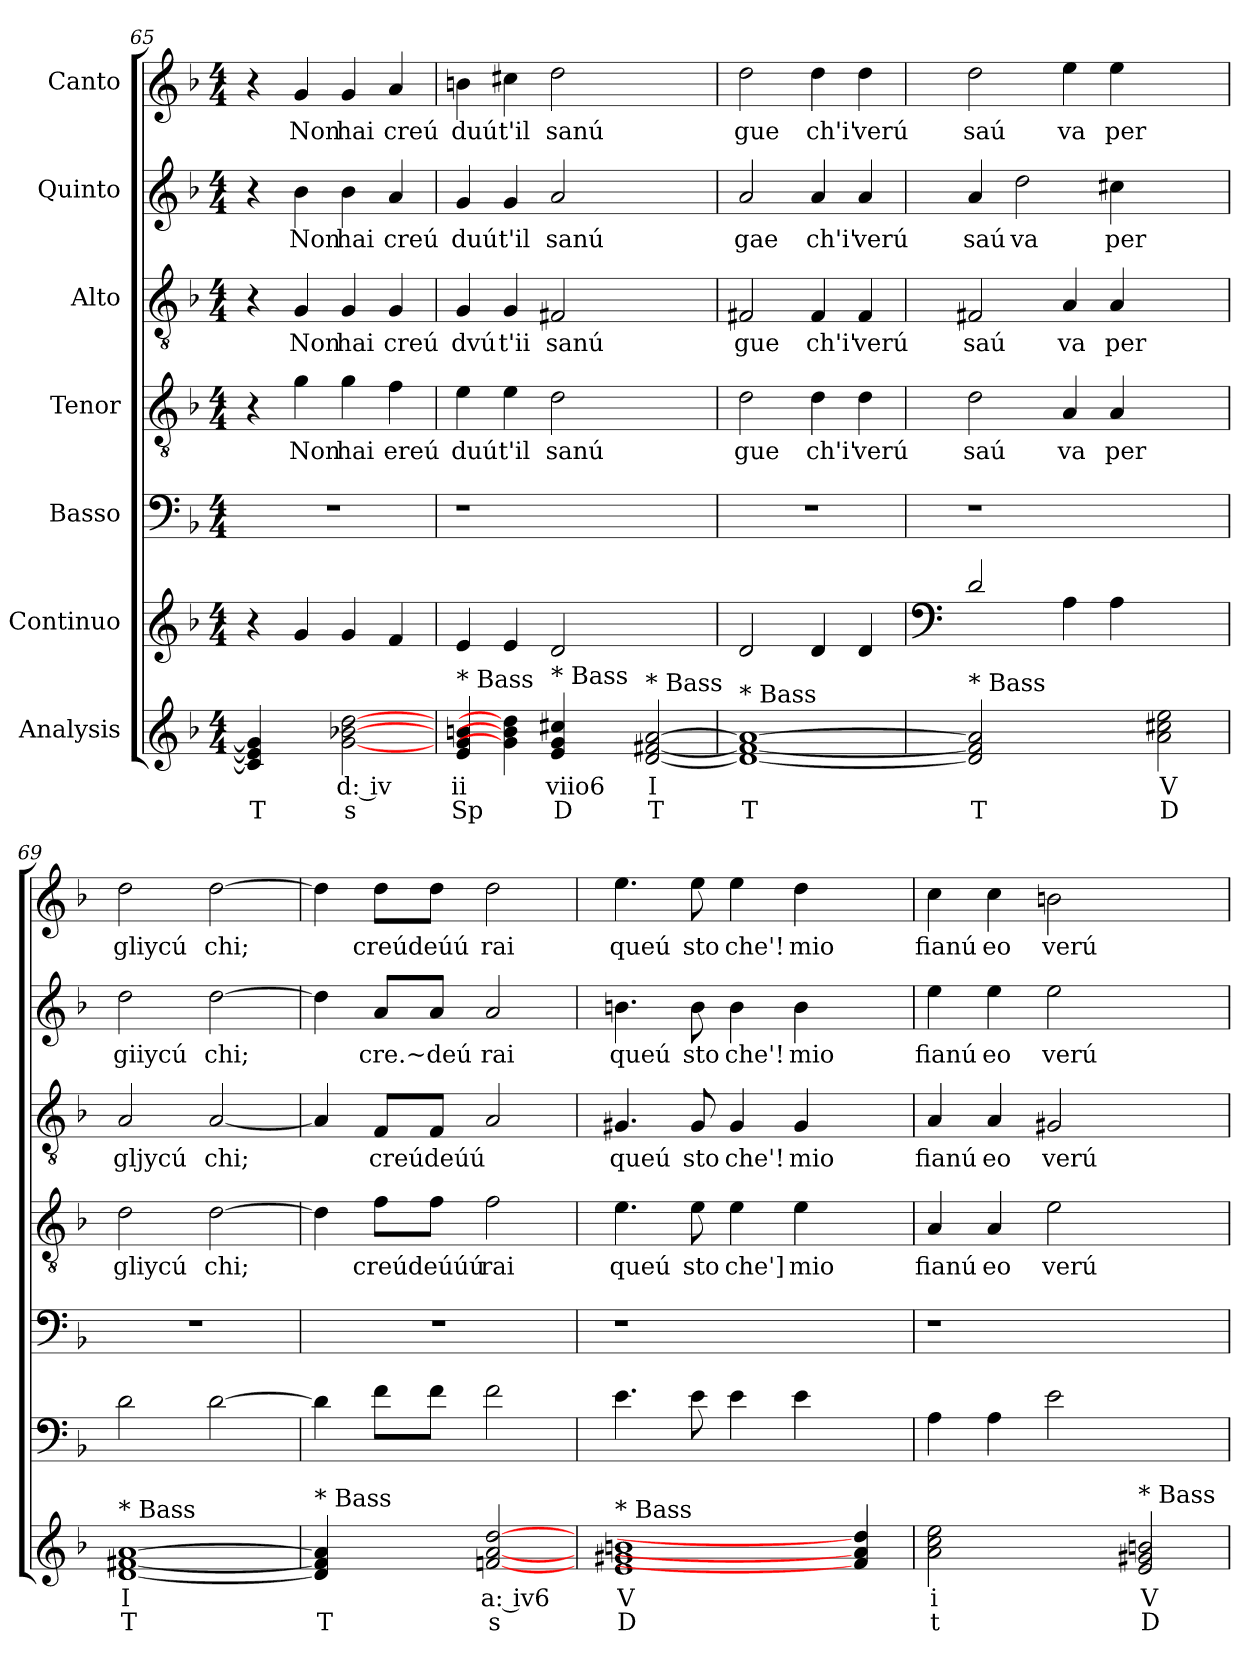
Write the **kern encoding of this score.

**kern	**text	**text	**kern	**kern	**kern	**text	**kern	**text	**kern	**text	**kern	**text
*part7	*part7	*part7	*part6	*part5	*part4	*part4	*part3	*part3	*part2	*part2	*part1	*part1
*staff7	*staff7	*staff7	*staff6	*staff5	*staff4	*staff4	*staff3	*staff3	*staff2	*staff2	*staff1	*staff1
*I"Analysis	*	*	*I"Continuo	*I"Basso	*I"Tenor	*	*I"Alto	*	*I"Quinto	*	*I"Canto	*
*	*	*	*clefG2	*clefF4	*clefGv2	*	*clefGv2	*	*clefG2	*	*clefG2	*
*k[b-]	*	*	*k[b-]	*k[b-]	*k[b-]	*	*k[b-]	*	*k[b-]	*	*k[b-]	*
*	*	*	*F:	*F:	*F:	*	*F:	*	*F:	*	*F:	*
*M4/4	*	*	*M4/4	*M4/4	*M4/4	*	*M4/4	*	*M4/4	*	*M4/4	*
=65	=65	=65	=65	=65	=65	=65	=65	=65	=65	=65	=65	=65
4c] 4e] 4g]	.	T	4r	1r	4r	.	4r	.	4r	.	4r	.
!	!	!	!	!	!	!LO:LY:b	!	!	!	!	!	!
!	!	!	!	!	!	!	!	!LO:LY:b	!	!	!	!
!	!	!	!	!	!	!	!	!	!	!LO:LY:b	!	!
!	!	!	!	!	!	!	!	!	!	!	!	!LO:LY:b
4ryy	.	.	4g/	.	4g\	Non	4G/	Non	4b-\	Non	4g/	Non
!	!	!	!	!	!	!LO:LY:b	!	!	!	!	!	!
!	!	!	!	!	!	!	!	!LO:LY:b	!	!	!	!
!	!	!	!	!	!	!	!	!	!	!LO:LY:b	!	!
!	!	!	!	!	!	!	!	!	!	!	!	!LO:LY:b
[2g [2b-X [2dd	d: iv	s	4g/	.	4g\	hai	4G/	hai	4b-\	hai	4g/	hai
!	!	!	!	!	!	!LO:LY:b	!	!	!	!	!	!
!	!	!	!	!	!	!	!	!LO:LY:b	!	!	!	!
!	!	!	!	!	!	!	!	!	!	!LO:LY:b	!	!
!	!	!	!	!	!	!	!	!	!	!	!	!LO:LY:b
.	.	.	4f/	.	4f\	ereú	4G/	creú	4a/	creú	4a/	creú
=66	=66	=66	=66	=66	=66	=66	=66	=66	=66	=66	=66	=66
!	!	!	!	!	!	!LO:LY:b	!	!	!	!	!	!
!	!	!	!	!	!	!	!	!LO:LY:b	!	!	!	!
!	!	!	!	!	!	!	!	!	!	!LO:LY:b	!	!
!LO:TX:a:t=* Bass	!	!	!	!	!	!	!	!	!	!	!	!
!	!	!	!	!	!	!	!	!	!	!	!	!LO:LY:b
4e 4g 4bn	ii	Sp	4e/	1r	4e\	duú	4G/	dvú	4g/	duú	4bn\	duú
!	!	!	!	!	!	!LO:LY:b	!	!	!	!	!	!
!	!	!	!	!	!	!	!	!LO:LY:b	!	!	!	!
!	!	!	!	!	!	!	!	!	!	!LO:LY:b	!	!
!	!	!	!	!	!	!	!	!	!	!	!	!LO:LY:b
4g] 4b-] 4dd]	.	.	4e/	.	4e\	t'il	4G/	t'ii	4g/	t'il	4cc#X\	t'il
!	!	!	!	!	!	!LO:LY:b	!	!	!	!	!	!
!	!	!	!	!	!	!	!	!LO:LY:b	!	!	!	!
!	!	!	!	!	!	!	!	!	!	!LO:LY:b	!	!
!LO:TX:a:t=* Bass	!	!	!	!	!	!	!	!	!	!	!	!
!	!	!	!	!	!	!	!	!	!	!	!	!LO:LY:b
4e 4g 4cc#X	viio6	D	2d/	.	2d\	sanú	2F#X/	sanú	2a/	sanú	2dd\	sanú
4ryy	.	.	.	.	.	.	.	.	.	.	.	.
!LO:TX:a:t=* Bass	!	!	!	!	!	!	!	!	!	!	!	!
[2d [2f#X [2a	I	T	2ryy	2ryy	2ryy	.	2ryy	.	2ryy	.	2ryy	.
=67	=67	=67	=67	=67	=67	=67	=67	=67	=67	=67	=67	=67
!	!	!	!	!	!	!LO:LY:b	!	!	!	!	!	!
!	!	!	!	!	!	!	!	!LO:LY:b	!	!	!	!
!	!	!	!	!	!	!	!	!	!	!LO:LY:b	!	!
!LO:TX:a:t=* Bass	!	!	!	!	!	!	!	!	!	!	!	!
!	!	!	!	!	!	!	!	!	!	!	!	!LO:LY:b
1d_ 1f#_ 1a_	.	T	2d/	1r	2d\	gue	2F#X/	gue	2a/	gae	2dd\	gue
!	!	!	!	!	!	!LO:LY:b	!	!	!	!	!	!
!	!	!	!	!	!	!	!	!LO:LY:b	!	!	!	!
!	!	!	!	!	!	!	!	!	!	!LO:LY:b	!	!
!	!	!	!	!	!	!	!	!	!	!	!	!LO:LY:b
.	.	.	4d/	.	4d\	ch'i'	4F#/	ch'i'	4a/	ch'i'	4dd\	ch'i'
!	!	!	!	!	!	!LO:LY:b	!	!	!	!	!	!
!	!	!	!	!	!	!	!	!LO:LY:b	!	!	!	!
!	!	!	!	!	!	!	!	!	!	!LO:LY:b	!	!
!	!	!	!	!	!	!	!	!	!	!	!	!LO:LY:b
.	.	.	4d/	.	4d\	verú	4F#/	verú	4a/	verú	4dd\	verú
=68	=68	=68	=68	=68	=68	=68	=68	=68	=68	=68	=68	=68
*	*	*	*clefF4	*	*	*	*	*	*	*	*	*
!	!	!	!	!	!	!LO:LY:b	!	!	!	!	!	!
!	!	!	!	!	!	!	!	!LO:LY:b	!	!	!	!
!	!	!	!	!	!	!	!	!	!	!LO:LY:b	!	!
!LO:TX:a:t=* Bass	!	!	!	!	!	!	!	!	!	!	!	!
!	!	!	!	!	!	!	!	!	!	!	!	!LO:LY:b
2d] 2f#] 2a]	.	T	2d/	1r	2d\	saú	2F#X/	saú	4a/	saú	2dd\	saú
!	!	!	!	!	!	!	!	!	!	!LO:LY:b	!	!
.	.	.	.	.	.	.	.	.	2dd\	va	.	.
!	!	!	!	!	!	!LO:LY:b	!	!	!	!	!	!
!	!	!	!	!	!	!	!	!LO:LY:b	!	!	!	!
!	!	!	!	!	!	!	!	!	!	!	!	!LO:LY:b
2ryy	.	.	4A\	.	4A/	va	4A/	va	.	.	4ee\	va
!	!	!	!	!	!	!LO:LY:b	!	!	!	!	!	!
!	!	!	!	!	!	!	!	!LO:LY:b	!	!	!	!
!	!	!	!	!	!	!	!	!	!	!LO:LY:b	!	!
!	!	!	!	!	!	!	!	!	!	!	!	!LO:LY:b
.	.	.	4A\	.	4A/	per	4A/	per	4cc#X\	per	4ee\	per
2a 2cc#X 2ee	V	D	2ryy	2ryy	2ryy	.	2ryy	.	2ryy	.	2ryy	.
=69	=69	=69	=69	=69	=69	=69	=69	=69	=69	=69	=69	=69
!	!	!	!	!	!	!LO:LY:b	!	!	!	!	!	!
!	!	!	!	!	!	!	!	!LO:LY:b	!	!	!	!
!	!	!	!	!	!	!	!	!	!	!LO:LY:b	!	!
!LO:TX:a:t=* Bass	!	!	!	!	!	!	!	!	!	!	!	!
!	!	!	!	!	!	!	!	!	!	!	!	!LO:LY:b
[1d [1f#X [1a	I	T	2d\	1r	2d\	gliycú	2A/	gljycú	2dd\	giiycú	2dd\	gliycú
!	!	!	!	!	!	!LO:LY:b	!	!	!	!	!	!
!	!	!	!	!	!	!	!	!LO:LY:b	!	!	!	!
!	!	!	!	!	!	!	!	!	!	!LO:LY:b	!	!
!	!	!	!	!	!	!	!	!	!	!	!	!LO:LY:b
.	.	.	[2d\	.	[2d\	chi;	[2A/	chi;	[2dd\	chi;	[2dd\	chi;
=70	=70	=70	=70	=70	=70	=70	=70	=70	=70	=70	=70	=70
!LO:TX:a:t=* Bass	!	!	!	!	!	!	!	!	!	!	!	!
4d] 4f#] 4a]	.	T	4d\]	1r	4d\]	.	4A/]	.	4dd\]	.	4dd\]	.
!	!	!	!	!	!	!LO:LY:b	!	!	!	!	!	!
!	!	!	!	!	!	!	!	!LO:LY:b	!	!	!	!
!	!	!	!	!	!	!	!	!	!	!LO:LY:b	!	!
!	!	!	!	!	!	!	!	!	!	!	!	!LO:LY:b
4ryy	.	.	8f\L	.	8f\L	creúdeúúú	8F/L	creúdeúú	8a/L	cre.~deú	8dd\L	creúdeúú
.	.	.	8f\J	.	8f\J	.	8F/J	.	8a/J	.	8dd\J	.
!	!	!	!	!	!	!LO:LY:b	!	!	!	!	!	!
!	!	!	!	!	!	!	!	!	!	!LO:LY:b	!	!
!	!	!	!	!	!	!	!	!	!	!	!	!LO:LY:b
[2fn [2a [2dd	a: iv6	s	2f\	.	2f\	rai	2A/	.	2a/	rai	2dd\	rai
=71	=71	=71	=71	=71	=71	=71	=71	=71	=71	=71	=71	=71
!	!	!	!	!	!	!LO:LY:b	!	!	!	!	!	!
!	!	!	!	!	!	!	!	!LO:LY:b	!	!	!	!
!	!	!	!	!	!	!	!	!	!	!LO:LY:b	!	!
!LO:TX:a:t=* Bass	!	!	!	!	!	!	!	!	!	!	!	!
!	!	!	!	!	!	!	!	!	!	!	!	!LO:LY:b
1e 1g#X 1bn	V	D	4.e\	1r	4.e\	queú	4.G#X/	queú	4.bn\	queú	4.ee\	queú
!	!	!	!	!	!	!LO:LY:b	!	!	!	!	!	!
!	!	!	!	!	!	!	!	!LO:LY:b	!	!	!	!
!	!	!	!	!	!	!	!	!	!	!LO:LY:b	!	!
!	!	!	!	!	!	!	!	!	!	!	!	!LO:LY:b
.	.	.	8e\	.	8e\	sto	8G#/	sto	8b\	sto	8ee\	sto
!	!	!	!	!	!	!LO:LY:b	!	!	!	!	!	!
!	!	!	!	!	!	!	!	!LO:LY:b	!	!	!	!
!	!	!	!	!	!	!	!	!	!	!LO:LY:b	!	!
!	!	!	!	!	!	!	!	!	!	!	!	!LO:LY:b
.	.	.	4e\	.	4e\	che']	4G#/	che'!	4b\	che'!	4ee\	che'!
!	!	!	!	!	!	!LO:LY:b	!	!	!	!	!	!
!	!	!	!	!	!	!	!	!LO:LY:b	!	!	!	!
!	!	!	!	!	!	!	!	!	!	!LO:LY:b	!	!
!	!	!	!	!	!	!	!	!	!	!	!	!LO:LY:b
.	.	.	4e\	.	4e\	mio	4G#/	mio	4b\	mio	4dd\	mio
4f] 4a] 4dd]	.	.	4ryy	4ryy	4ryy	.	4ryy	.	4ryy	.	4ryy	.
=72	=72	=72	=72	=72	=72	=72	=72	=72	=72	=72	=72	=72
!	!	!	!	!	!	!LO:LY:b	!	!	!	!	!	!
!	!	!	!	!	!	!	!	!LO:LY:b	!	!	!	!
!	!	!	!	!	!	!	!	!	!	!LO:LY:b	!	!
!	!	!	!	!	!	!	!	!	!	!	!	!LO:LY:b
2a 2cc 2ee	i	t	4A\	1r	4A/	fianú	4A/	fianú	4ee\	fianú	4cc\	fianú
!	!	!	!	!	!	!LO:LY:b	!	!	!	!	!	!
!	!	!	!	!	!	!	!	!LO:LY:b	!	!	!	!
!	!	!	!	!	!	!	!	!	!	!LO:LY:b	!	!
!	!	!	!	!	!	!	!	!	!	!	!	!LO:LY:b
.	.	.	4A\	.	4A/	eo	4A/	eo	4ee\	eo	4cc\	eo
!	!	!	!	!	!	!LO:LY:b	!	!	!	!	!	!
!	!	!	!	!	!	!	!	!LO:LY:b	!	!	!	!
!	!	!	!	!	!	!	!	!	!	!LO:LY:b	!	!
!	!	!	!	!	!	!	!	!	!	!	!	!LO:LY:b
2ryy	.	.	2e\	.	2e\	verú	2G#X/	verú	2ee\	verú	2bn\	verú
!LO:TX:a:t=* Bass	!	!	!	!	!	!	!	!	!	!	!	!
2e 2g#X 2bn	V	D	2ryy	2ryy	2ryy	.	2ryy	.	2ryy	.	2ryy	.
=	=	=	=	=	=	=	=	=	=	=	=	=
*-	*-	*-	*-	*-	*-	*-	*-	*-	*-	*-	*-	*-
